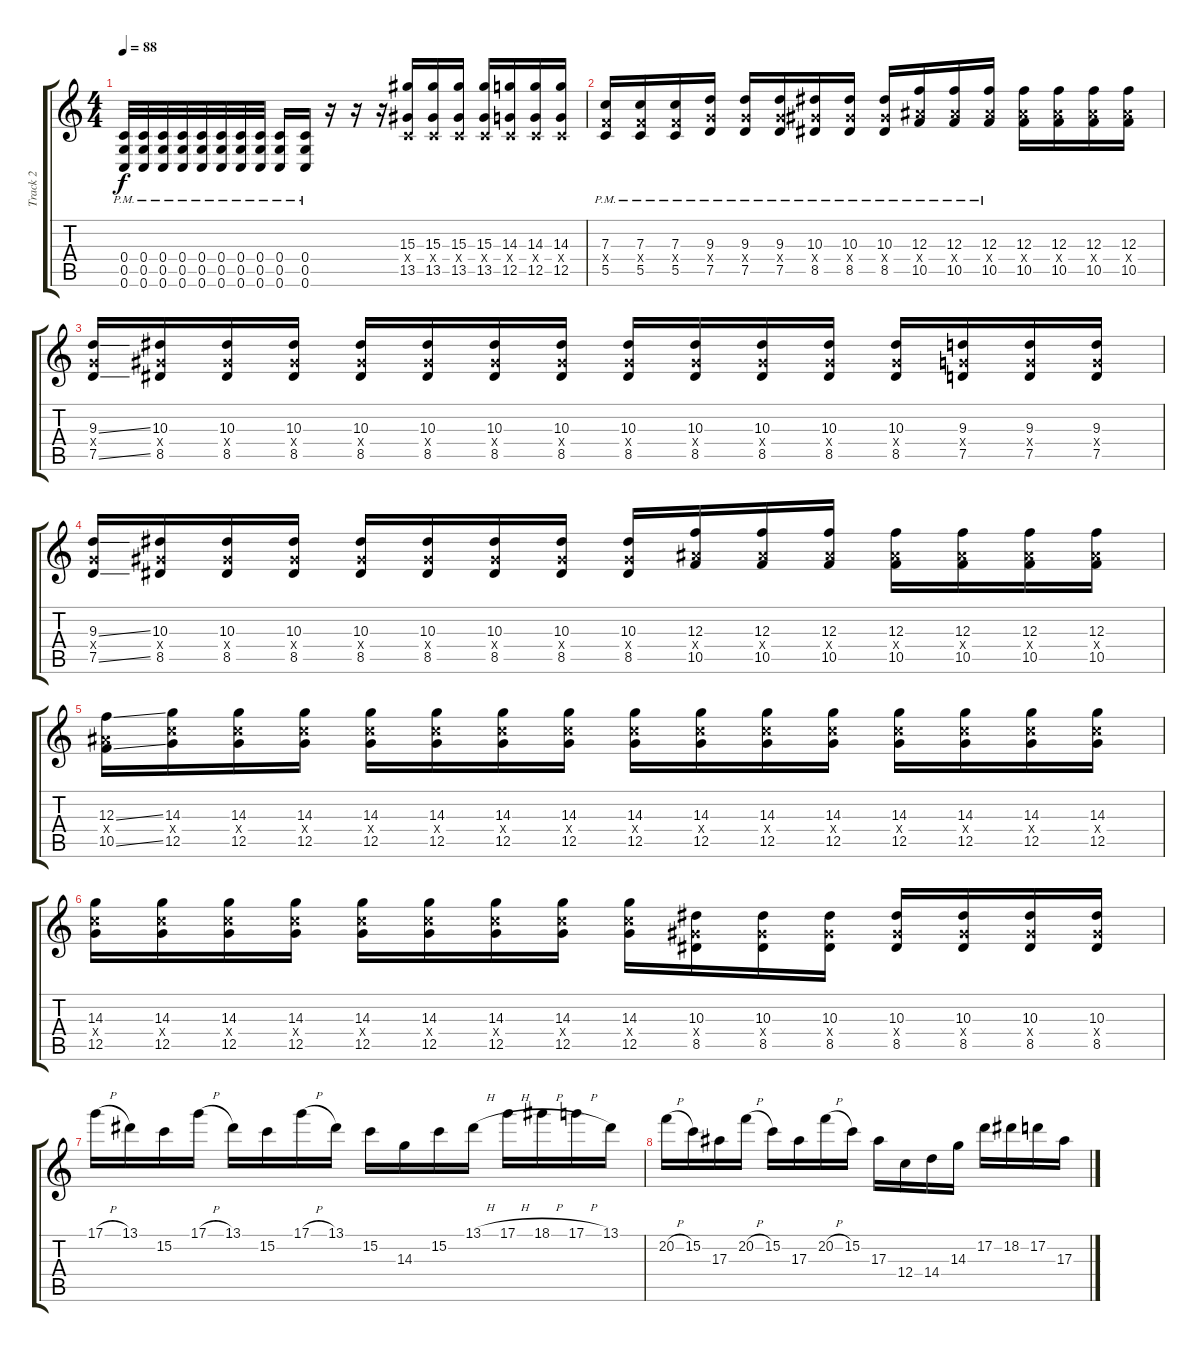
\track ("Track 2" "Track 2") {instrument distortionguitar}
\staff {score tabs}
\tuning (D4 A3 F3 C3 G2 C2) {hide}
\ts (4 4)
\tempo 88
\clef g2
\ks c
(0.4{pm} 0.5{pm} 0.6{pm}).32{dy f} (0.4{pm} 0.5{pm} 0.6{pm}).32 (0.4{pm} 0.5{pm} 0.6{pm}).32 (0.4{pm} 0.5{pm} 0.6{pm}).32 (0.4{pm} 0.5{pm} 0.6{pm}).32 (0.4{pm} 0.5{pm} 0.6{pm}).32 (0.4{pm} 0.5{pm} 0.6{pm}).32 (0.4{pm} 0.5{pm} 0.6{pm}).32 (0.4{pm} 0.5{pm} 0.6{pm}).16 (0.4{pm} 0.5{pm} 0.6{pm}).16 r.16 r.16 r.16 (15.3 0.4{x} 13.5).16 (15.3 0.4{x} 13.5).16 (15.3 0.4{x} 13.5).16 (15.3 0.4{x} 13.5).16 (14.3 0.4{x} 12.5).16 (14.3 0.4{x} 12.5).16 (14.3 0.4{x} 12.5).16 |
(7.3{pm} 5.4{x} 5.5{pm}).16 (7.3{pm} 5.4{x} 5.5{pm}).16 (7.3{pm} 5.4{x} 5.5{pm}).16 (9.3{pm} 7.4{x} 7.5{pm}).16 (9.3{pm} 7.4{x} 7.5{pm}).16 (9.3{pm} 7.4{x} 7.5{pm}).16 (10.3{pm} 8.4{x} 8.5{pm}).16 (10.3{pm} 8.4{x} 8.5{pm}).16 (10.3{pm} 8.4{x} 8.5{pm}).16 (12.3{pm} 10.4{x} 10.5{pm}).16 (12.3{pm} 10.4{x} 10.5{pm}).16 (12.3{pm} 10.4{x} 10.5{pm}).16 (12.3 10.4{x} 10.5).16 (12.3 10.4{x} 10.5).16 (12.3 10.4{x} 10.5).16 (12.3 10.4{x} 10.5).16 |
(9.3{ss} 7.4{x} 7.5{ss}).16 (10.3 8.4{x} 8.5).16 (10.3 8.4{x} 8.5).16 (10.3 8.4{x} 8.5).16 (10.3 8.4{x} 8.5).16 (10.3 8.4{x} 8.5).16 (10.3 8.4{x} 8.5).16 (10.3 8.4{x} 8.5).16 (10.3 8.4{x} 8.5).16 (10.3 8.4{x} 8.5).16 (10.3 8.4{x} 8.5).16 (10.3 8.4{x} 8.5).16 (10.3 8.4{x} 8.5).16 (9.3 7.4{x} 7.5).16 (9.3 7.4{x} 7.5).16 (9.3 7.4{x} 7.5).16 |
(9.3{ss} 7.4{x} 7.5{ss}).16 (10.3 8.4{x} 8.5).16 (10.3 8.4{x} 8.5).16 (10.3 8.4{x} 8.5).16 (10.3 8.4{x} 8.5).16 (10.3 8.4{x} 8.5).16 (10.3 8.4{x} 8.5).16 (10.3 8.4{x} 8.5).16 (10.3 8.4{x} 8.5).16 (12.3 10.4{x} 10.5).16 (12.3 10.4{x} 10.5).16 (12.3 10.4{x} 10.5).16 (12.3 10.4{x} 10.5).16 (12.3 10.4{x} 10.5).16 (12.3 10.4{x} 10.5).16 (12.3 10.4{x} 10.5).16 |
(12.3{ss} 10.4{x} 10.5{ss}).16 (14.3 12.4{x} 12.5).16 (14.3 12.4{x} 12.5).16 (14.3 12.4{x} 12.5).16 (14.3 12.4{x} 12.5).16 (14.3 12.4{x} 12.5).16 (14.3 12.4{x} 12.5).16 (14.3 12.4{x} 12.5).16 (14.3 12.4{x} 12.5).16 (14.3 12.4{x} 12.5).16 (14.3 12.4{x} 12.5).16 (14.3 12.4{x} 12.5).16 (14.3 12.4{x} 12.5).16 (14.3 12.4{x} 12.5).16 (14.3 12.4{x} 12.5).16 (14.3 12.4{x} 12.5).16 |
(14.3 12.4{x} 12.5).16 (14.3 12.4{x} 12.5).16 (14.3 12.4{x} 12.5).16 (14.3 12.4{x} 12.5).16 (14.3 12.4{x} 12.5).16 (14.3 12.4{x} 12.5).16 (14.3 12.4{x} 12.5).16 (14.3 12.4{x} 12.5).16 (14.3 12.4{x} 12.5).16 (10.3 8.4{x} 8.5).16 (10.3 8.4{x} 8.5).16 (10.3 8.4{x} 8.5).16 (10.3 8.4{x} 8.5).16 (10.3 8.4{x} 8.5).16 (10.3 8.4{x} 8.5).16 (10.3 8.4{x} 8.5).16 |
17.1{h}.16 13.1.16 15.2.16 17.1{h}.16 13.1.16 15.2.16 17.1{h}.16 13.1.16 15.2.16 14.3.16 15.2.16 13.1{h}.16 17.1{h}.16 18.1{h}.16 17.1{h}.16 13.1.16 |
20.2{h}.16 15.2.16 17.3.16 20.2{h}.16 15.2.16 17.3.16 20.2{h}.16 15.2.16 17.3.16 12.4.16 14.4.16 14.3.16 17.2.16 18.2.16 17.2.16 17.3.16
